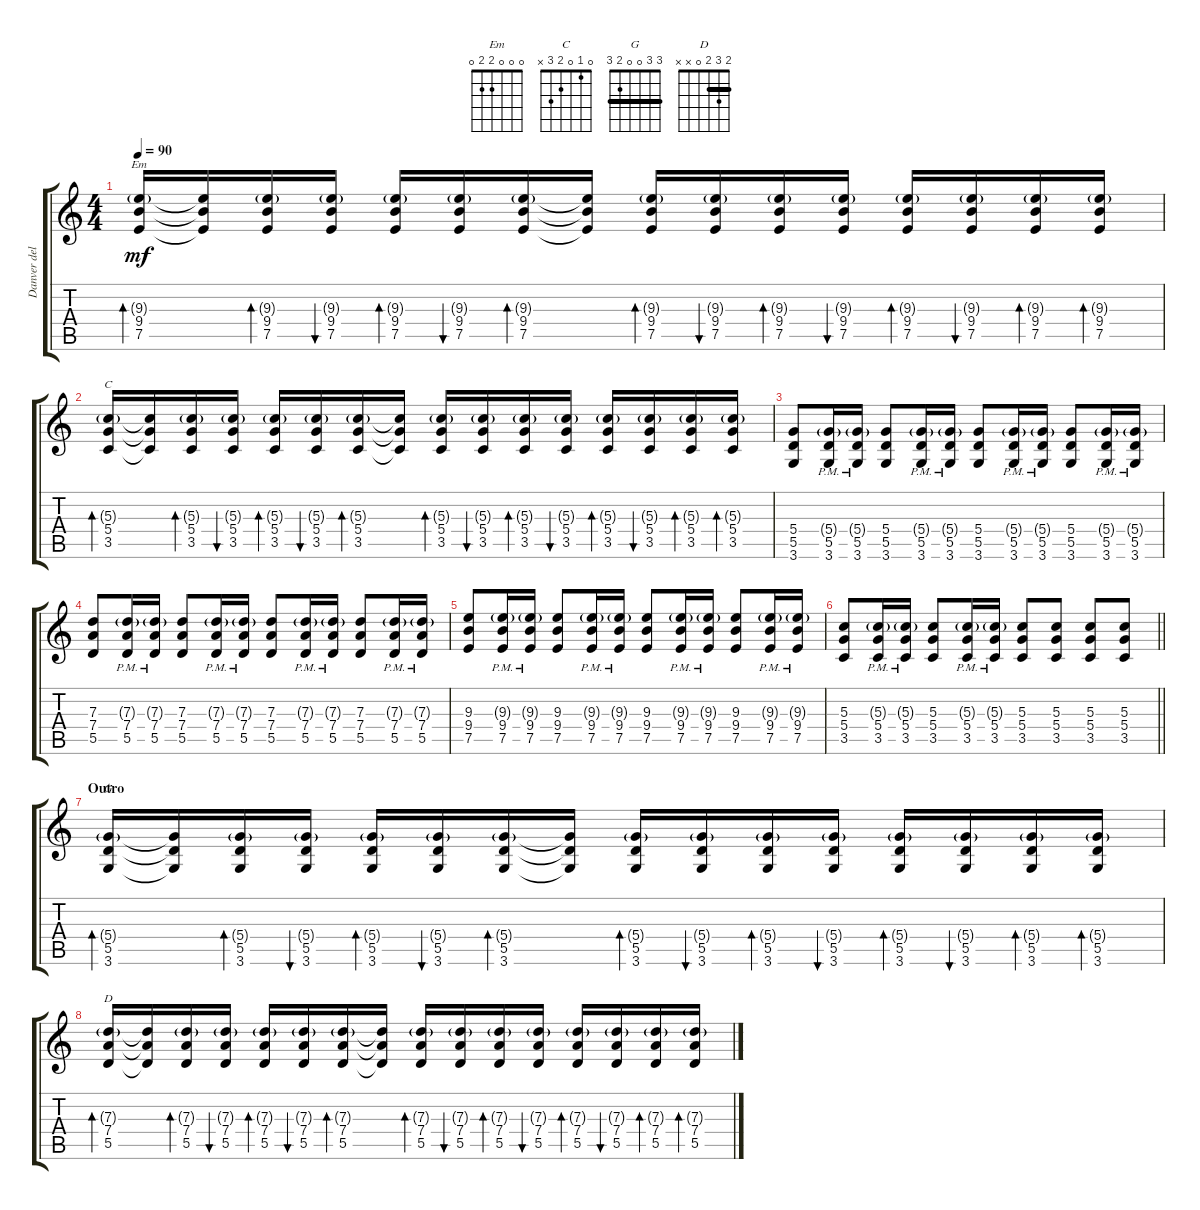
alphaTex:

\track ("Danver del Rosario's Guitar (Overdriven)" "Danver del") {instrument overdrivenguitar}
\staff {score tabs}
\tuning (E4 B3 G3 D3 A2 E2) {hide}
\chord ("Em" 0 0 0 2 2 0)
\chord ("C" 0 1 0 2 3 x)
\chord ("G" 3 3 0 0 2 3) {barre 3}
\chord ("D" 2 3 2 0 x x) {barre 2}
\ts (4 4)
\tempo 90
\clef g2
\ks c
(9.3{g} 9.4 7.5).16{bd 30 ch "Em" dy mf} (9.3{t} 9.4{t} 7.5{t}).16 (9.3{g} 9.4 7.5).16{bd 30} (9.3{g} 9.4 7.5).16{bu 30} (9.3{g} 9.4 7.5).16{bd 30} (9.3{g} 9.4 7.5).16{bu 30} (9.3{g} 9.4 7.5).16{bd 30} (9.3{t} 9.4{t} 7.5{t}).16 (9.3{g} 9.4 7.5).16{bd 30} (9.3{g} 9.4 7.5).16{bu 30} (9.3{g} 9.4 7.5).16{bd 30} (9.3{g} 9.4 7.5).16{bu 30} (9.3{g} 9.4 7.5).16{bd 30} (9.3{g} 9.4 7.5).16{bu 30} (9.3{g} 9.4 7.5).16{bd 30} (9.3{g} 9.4 7.5).16{bd 30} |
(5.3{g} 5.4 3.5).16{bd 30 ch "C"} (5.3{t} 5.4{t} 3.5{t}).16 (5.3{g} 5.4 3.5).16{bd 30} (5.3{g} 5.4 3.5).16{bu 30} (5.3{g} 5.4 3.5).16{bd 30} (5.3{g} 5.4 3.5).16{bu 30} (5.3{g} 5.4 3.5).16{bd 30} (5.3{t} 5.4{t} 3.5{t}).16 (5.3{g} 5.4 3.5).16{bd 30} (5.3{g} 5.4 3.5).16{bu 30} (5.3{g} 5.4 3.5).16{bd 30} (5.3{g} 5.4 3.5).16{bu 30} (5.3{g} 5.4 3.5).16{bd 30} (5.3{g} 5.4 3.5).16{bu 30} (5.3{g} 5.4 3.5).16{bd 30} (5.3{g} 5.4 3.5).16{bd 30} |
(5.4 5.5 3.6).8 (5.4{g pm} 5.5 3.6{pm}).16 (5.4{g pm} 5.5 3.6{pm}).16 (5.4 5.5 3.6).8 (5.4{g pm} 5.5 3.6{pm}).16 (5.4{g pm} 5.5 3.6{pm}).16 (5.4 5.5 3.6).8 (5.4{g pm} 5.5 3.6{pm}).16 (5.4{g pm} 5.5 3.6{pm}).16 (5.4 5.5 3.6).8 (5.4{g pm} 5.5 3.6{pm}).16 (5.4{g pm} 5.5 3.6{pm}).16 |
(7.3 7.4 5.5).8 (7.3{g pm} 7.4 5.5{pm}).16 (7.3{g pm} 7.4 5.5{pm}).16 (7.3 7.4 5.5).8 (7.3{g pm} 7.4 5.5{pm}).16 (7.3{g pm} 7.4 5.5{pm}).16 (7.3 7.4 5.5).8 (7.3{g pm} 7.4 5.5{pm}).16 (7.3{g pm} 7.4 5.5{pm}).16 (7.3 7.4 5.5).8 (7.3{g pm} 7.4 5.5{pm}).16 (7.3{g pm} 7.4 5.5{pm}).16 |
(9.3 9.4 7.5).8 (9.3{g pm} 9.4 7.5{pm}).16 (9.3{g pm} 9.4 7.5{pm}).16 (9.3 9.4 7.5).8 (9.3{g pm} 9.4 7.5{pm}).16 (9.3{g pm} 9.4 7.5{pm}).16 (9.3 9.4 7.5).8 (9.3{g pm} 9.4 7.5{pm}).16 (9.3{g pm} 9.4 7.5{pm}).16 (9.3 9.4 7.5).8 (9.3{g pm} 9.4 7.5{pm}).16 (9.3{g pm} 9.4 7.5{pm}).16 |
\barLineRight lightlight
(5.3 5.4 3.5).8 (5.3{g pm} 5.4 3.5{pm}).16 (5.3{g pm} 5.4 3.5{pm}).16 (5.3 5.4 3.5).8 (5.3{g pm} 5.4 3.5{pm}).16 (5.3{g pm} 5.4 3.5{pm}).16 (5.3 5.4 3.5).8 (5.3 5.4 3.5).8 (5.3 5.4 3.5).8 (5.3 5.4 3.5).8 |
\section ("" "Outro")
(5.4{g} 5.5 3.6).16{bd 30 ch "G"} (5.4{t} 5.5{t} 3.6{t}).16 (5.4{g} 5.5 3.6).16{bd 30} (5.4{g} 5.5 3.6).16{bu 30} (5.4{g} 5.5 3.6).16{bd 30} (5.4{g} 5.5 3.6).16{bu 30} (5.4{g} 5.5 3.6).16{bd 30} (5.4{t} 5.5{t} 3.6{t}).16 (5.4{g} 5.5 3.6).16{bd 30} (5.4{g} 5.5 3.6).16{bu 30} (5.4{g} 5.5 3.6).16{bd 30} (5.4{g} 5.5 3.6).16{bu 30} (5.4{g} 5.5 3.6).16{bd 30} (5.4{g} 5.5 3.6).16{bu 30} (5.4{g} 5.5 3.6).16{bd 30} (5.4{g} 5.5 3.6).16{bd 30} |
(7.3{g} 7.4 5.5).16{bd 30 ch "D"} (7.3{t} 7.4{t} 5.5{t}).16 (7.3{g} 7.4 5.5).16{bd 30} (7.3{g} 7.4 5.5).16{bu 30} (7.3{g} 7.4 5.5).16{bd 30} (7.3{g} 7.4 5.5).16{bu 30} (7.3{g} 7.4 5.5).16{bd 30} (7.3{t} 7.4{t} 5.5{t}).16 (7.3{g} 7.4 5.5).16{bd 30} (7.3{g} 7.4 5.5).16{bu 30} (7.3{g} 7.4 5.5).16{bd 30} (7.3{g} 7.4 5.5).16{bu 30} (7.3{g} 7.4 5.5).16{bd 30} (7.3{g} 7.4 5.5).16{bu 30} (7.3{g} 7.4 5.5).16{bd 30} (7.3{g} 7.4 5.5).16{bd 30}
